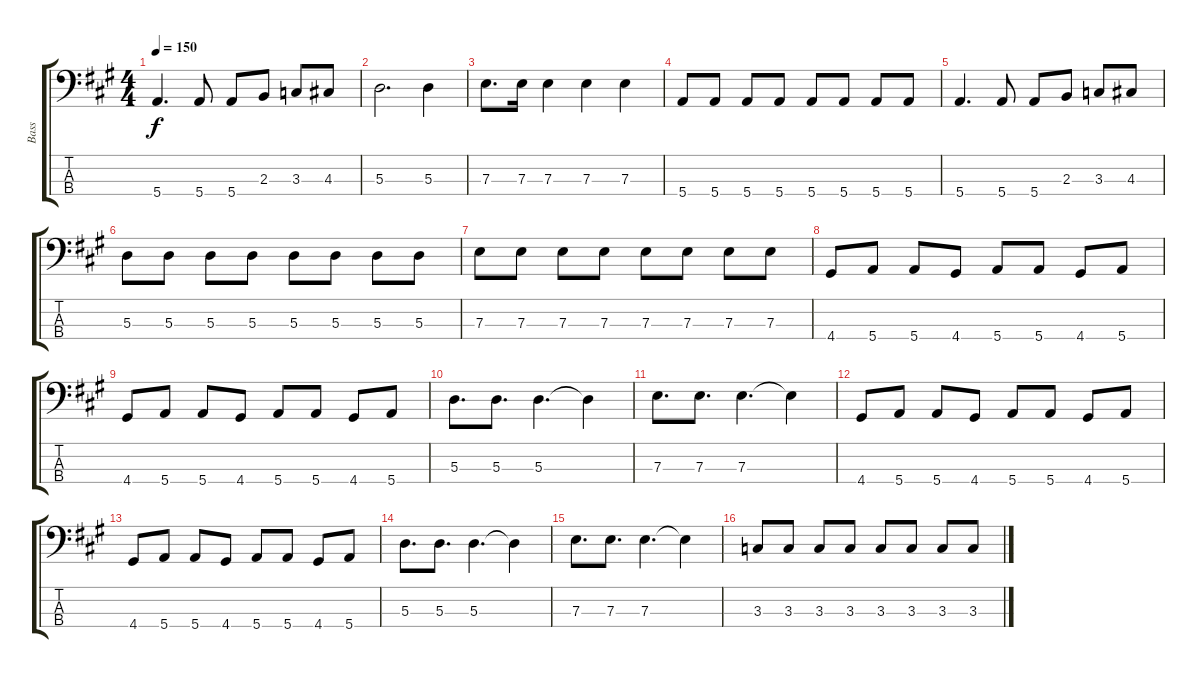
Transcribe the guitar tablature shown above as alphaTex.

\track ("Bass" "Bass") {instrument electricbassfinger bank 97}
\staff {score tabs}
\tuning (G2 D2 A1 E1) {hide}
\ts (4 4)
\tempo 150
\clef f4
\ks a
5.4.4{d dy f} 5.4.8 5.4.8 2.3.8 3.3.8 4.3.8 |
5.3.2{d} 5.3.4 |
7.3.8{d} 7.3.16 7.3.4 7.3.4 7.3.4 |
5.4.8 5.4.8 5.4.8 5.4.8 5.4.8 5.4.8 5.4.8 5.4.8 |
5.4.4{d} 5.4.8 5.4.8 2.3.8 3.3.8 4.3.8 |
5.3.8 5.3.8 5.3.8 5.3.8 5.3.8 5.3.8 5.3.8 5.3.8 |
7.3.8 7.3.8 7.3.8 7.3.8 7.3.8 7.3.8 7.3.8 7.3.8 |
4.4.8 5.4.8 5.4.8 4.4.8 5.4.8 5.4.8 4.4.8 5.4.8 |
4.4.8 5.4.8 5.4.8 4.4.8 5.4.8 5.4.8 4.4.8 5.4.8 |
5.3.8{d} 5.3.8{d} 5.3.4{d} 5.3{t}.4 |
7.3.8{d} 7.3.8{d} 7.3.4{d} 7.3{t}.4 |
4.4.8 5.4.8 5.4.8 4.4.8 5.4.8 5.4.8 4.4.8 5.4.8 |
4.4.8 5.4.8 5.4.8 4.4.8 5.4.8 5.4.8 4.4.8 5.4.8 |
5.3.8{d} 5.3.8{d} 5.3.4{d} 5.3{t}.4 |
7.3.8{d} 7.3.8{d} 7.3.4{d} 7.3{t}.4 |
3.3.8 3.3.8 3.3.8 3.3.8 3.3.8 3.3.8 3.3.8 3.3.8
